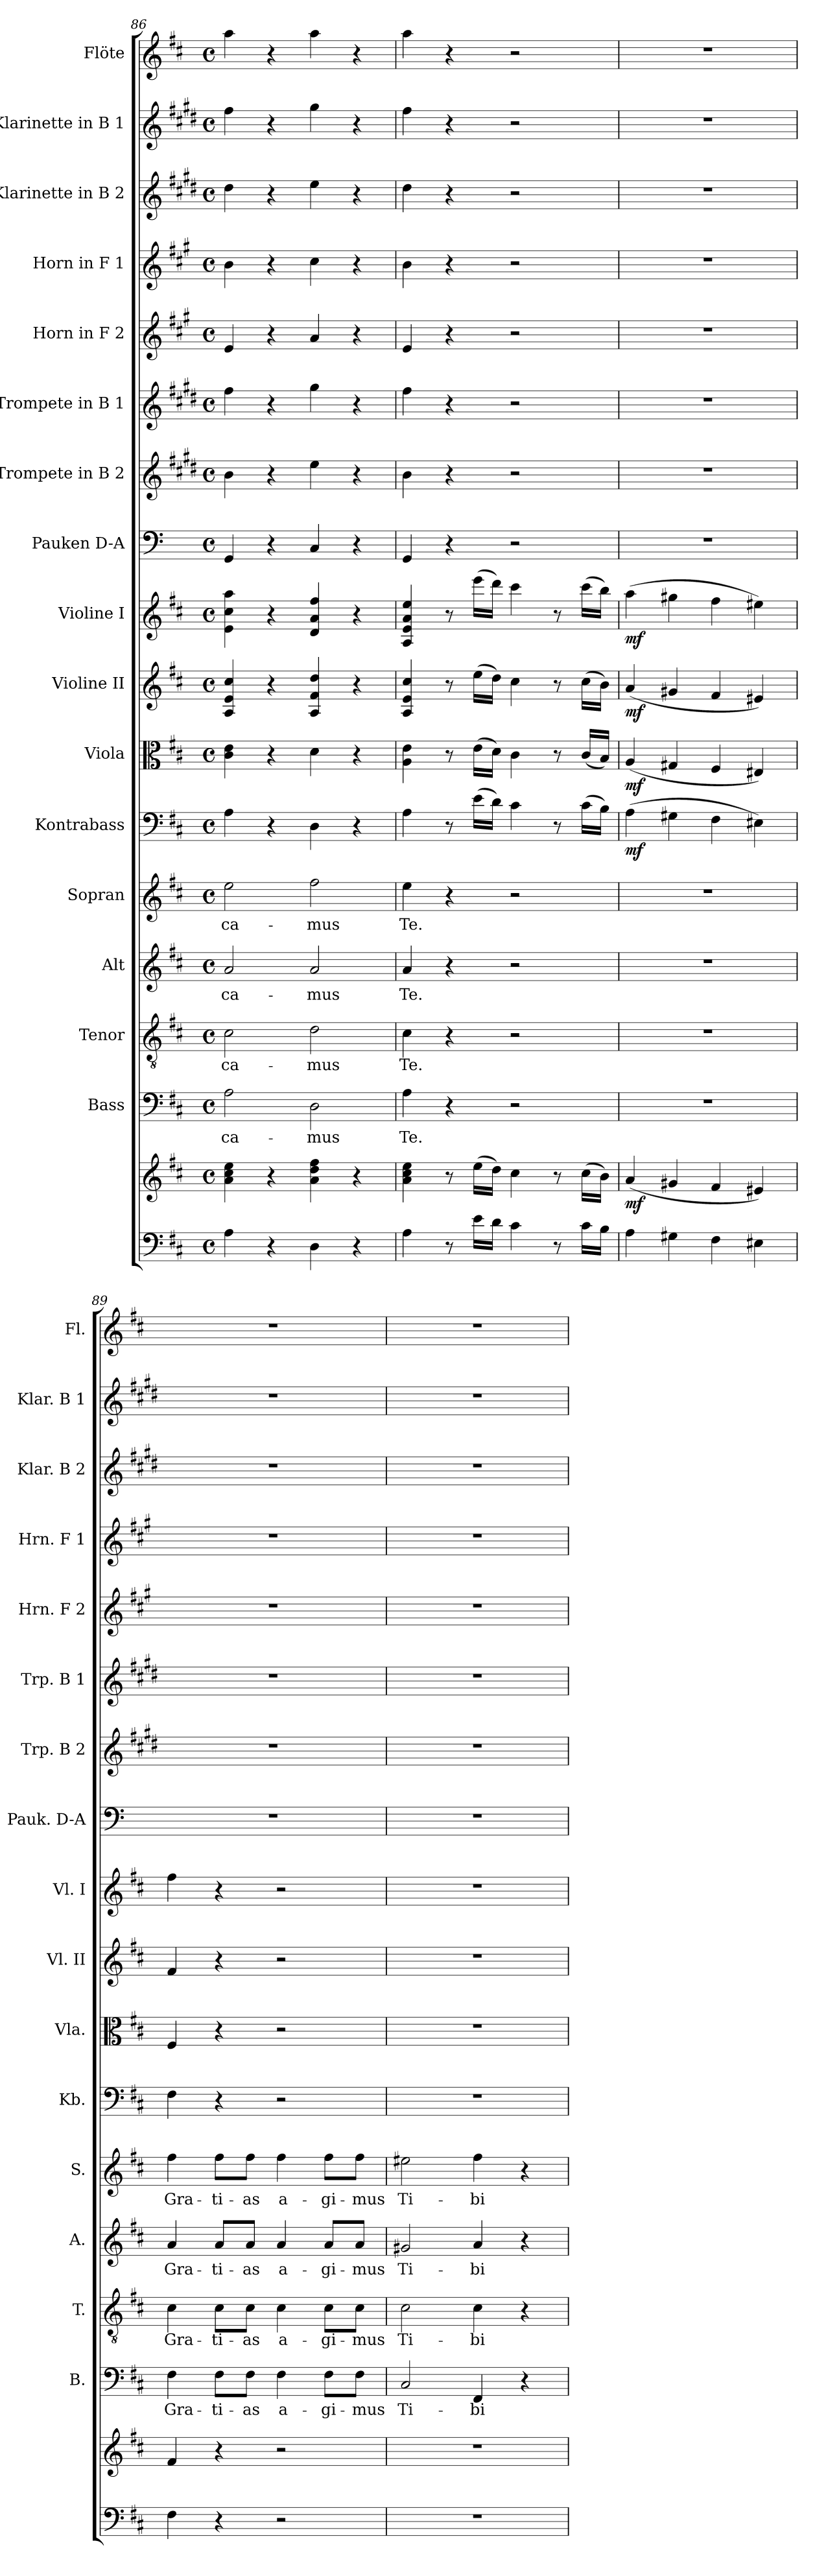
**kern	**kern	**dynam	**kern	**text	**kern	**text	**kern	**text	**kern	**text	**kern	**dynam	**kern	**dynam	**kern	**dynam	**kern	**dynam	**kern	**kern	**kern	**kern	**kern	**kern	**kern	**kern
*part17	*part17	*part17	*part16	*part16	*part15	*part15	*part14	*part14	*part13	*part13	*part12	*part12	*part11	*part11	*part10	*part10	*part9	*part9	*part8	*part7	*part6	*part5	*part4	*part3	*part2	*part1
*staff18	*staff17	*staff17/18	*staff16	*staff16	*staff15	*staff15	*staff14	*staff14	*staff13	*staff13	*staff12	*staff12	*staff11	*staff11	*staff10	*staff10	*staff9	*staff9	*staff8	*staff7	*staff6	*staff5	*staff4	*staff3	*staff2	*staff1
*	*	*	*I"Bass	*	*I"Tenor	*	*I"Alt	*	*I"Sopran	*	*I"Kontrabass	*	*I"Viola	*	*I"Violine II	*	*I"Violine I	*	*I"Pauken D-A	*I"Trompete in B 2	*I"Trompete in B 1	*I"Horn in F 2	*I"Horn in F 1	*I"Klarinette in B 2	*I"Klarinette in B 1	*I"Flöte
*	*	*	*I'B.	*	*I'T.	*	*I'A.	*	*I'S.	*	*I'Kb.	*	*I'Vla.	*	*I'Vl. II	*	*I'Vl. I	*	*I'Pauk. D-A	*I'Trp. B 2	*I'Trp. B 1	*I'Hrn. F 2	*I'Hrn. F 1	*I'Klar. B 2	*I'Klar. B 1	*I'Fl.
!!LO:PB:g=z
*clefF4	*clefG2	*	*clefF4	*	*clefGv2	*	*clefG2	*	*clefG2	*	*clefF4	*	*clefC3	*	*clefG2	*	*clefG2	*	*clefF4	*clefG2	*clefG2	*clefG2	*clefG2	*clefG2	*clefG2	*clefG2
*	*	*	*	*	*	*	*	*	*	*	*ITrd7c12	*	*	*	*	*	*	*	*ITrd-1c-2	*ITrd1c2	*ITrd1c2	*ITrd4c7	*ITrd4c7	*ITrd1c2	*ITrd1c2	*
*k[f#c#]	*k[f#c#]	*	*k[f#c#]	*	*k[f#c#]	*	*k[f#c#]	*	*k[f#c#]	*	*k[f#c#]	*	*k[f#c#]	*	*k[f#c#]	*	*k[f#c#]	*	*k[f#c#]	*k[f#c#]	*k[f#c#]	*k[f#c#]	*k[f#c#]	*k[f#c#]	*k[f#c#]	*k[f#c#]
*D:	*D:	*	*D:	*	*D:	*	*D:	*	*D:	*	*D:	*	*D:	*	*D:	*	*D:	*	*D:	*D:	*D:	*D:	*D:	*D:	*D:	*D:
*M4/4	*M4/4	*	*M4/4	*	*M4/4	*	*M4/4	*	*M4/4	*	*M4/4	*	*M4/4	*	*M4/4	*	*M4/4	*	*M4/4	*M4/4	*M4/4	*M4/4	*M4/4	*M4/4	*M4/4	*M4/4
*met(c)	*met(c)	*	*met(c)	*	*met(c)	*	*met(c)	*	*met(c)	*	*met(c)	*	*met(c)	*	*met(c)	*	*met(c)	*	*met(c)	*met(c)	*met(c)	*met(c)	*met(c)	*met(c)	*met(c)	*met(c)
=86	=86	=86	=86	=86	=86	=86	=86	=86	=86	=86	=86	=86	=86	=86	=86	=86	=86	=86	=86	=86	=86	=86	=86	=86	=86	=86
!	!	!	!	!LO:LY:b	!	!LO:LY:b	!	!LO:LY:b	!	!LO:LY:b	!	!	!	!	!	!	!	!	!	!	!	!	!	!	!	!
4A\	4a\ 4cc#\ 4ee\	.	2A\	-ca-	2c#\	-ca-	2a/	-ca-	2ee\	-ca-	4AA\	.	4c#\ 4e\	.	4A/ 4e/ 4cc#/	.	4e\ 4cc#\ 4aa\	.	4AA/	4a\	4ee\	4A/	4e\	4cc#\	4ee\	4aa\
4r	4r	.	.	.	.	.	.	.	.	.	4r	.	4r	.	4r	.	4r	.	4r	4r	4r	4r	4r	4r	4r	4r
!	!	!	!	!LO:LY:b	!	!LO:LY:b	!	!LO:LY:b	!	!LO:LY:b	!	!	!	!	!	!	!	!	!	!	!	!	!	!	!	!
4D\	4a\ 4dd\ 4ff#\	.	2D\	-mus	2d\	-mus	2a/	-mus	2ff#\	-mus	4DD\	.	4d\	.	4A/ 4f#/ 4dd/	.	4d/ 4a/ 4ff#/	.	4D/	4dd\	4ff#\	4d/	4f#\	4dd\	4ff#\	4aa\
4r	4r	.	.	.	.	.	.	.	.	.	4r	.	4r	.	4r	.	4r	.	4r	4r	4r	4r	4r	4r	4r	4r
=87	=87	=87	=87	=87	=87	=87	=87	=87	=87	=87	=87	=87	=87	=87	=87	=87	=87	=87	=87	=87	=87	=87	=87	=87	=87	=87
!	!	!	!	!LO:LY:b	!	!LO:LY:b	!	!LO:LY:b	!	!LO:LY:b	!	!	!	!	!	!	!	!	!	!	!	!	!	!	!	!
4A\	4a\ 4cc#\ 4ee\	.	4A\	Te.	4c#\	Te.	4a/	Te.	4ee\	Te.	4AA\	.	4A\ 4e\	.	4A/ 4e/ 4cc#/	.	4A/ 4e/ 4a/ 4ee/	.	4AA/	4a\	4ee\	4A/	4e\	4cc#\	4ee\	4aa\
8r	8r	.	4r	.	4r	.	4r	.	4r	.	8r	.	8r	.	8r	.	8r	.	4r	4r	4r	4r	4r	4r	4r	4r
16e\LL	(>16ee\LL	.	.	.	.	.	.	.	.	.	(>16E\LL	.	(>16e\LL	.	(>16ee\LL	.	(>16eee\LL	.	.	.	.	.	.	.	.	.
16d\JJ	16dd\JJ)	.	.	.	.	.	.	.	.	.	16D\JJ)	.	16d\JJ)	.	16dd\JJ)	.	16ddd\JJ)	.	.	.	.	.	.	.	.	.
4c#\	4cc#\	.	2r	.	2r	.	2r	.	2r	.	4C#\	.	4c#\	.	4cc#\	.	4ccc#\	.	2r	2r	2r	2r	2r	2r	2r	2r
8r	8r	.	.	.	.	.	.	.	.	.	8r	.	8r	.	8r	.	8r	.	.	.	.	.	.	.	.	.
16c#\LL	(>16cc#\LL	.	.	.	.	.	.	.	.	.	(>16C#\LL	.	(<16c#/LL	.	(>16cc#\LL	.	(>16ccc#\LL	.	.	.	.	.	.	.	.	.
16B\JJ	16b\JJ)	.	.	.	.	.	.	.	.	.	16BB\JJ)	.	16B/JJ)	.	16b\JJ)	.	16bb\JJ)	.	.	.	.	.	.	.	.	.
=88	=88	=88	=88	=88	=88	=88	=88	=88	=88	=88	=88	=88	=88	=88	=88	=88	=88	=88	=88	=88	=88	=88	=88	=88	=88	=88
!	!	!LO:DY:b	!	!	!	!	!	!	!	!	!	!LO:DY:b	!	!LO:DY:b	!	!LO:DY:b	!	!LO:DY:b	!	!	!	!	!	!	!	!
4A\	(<4a/	mf	1r	.	1r	.	1r	.	1r	.	(>4AA\	mf	(<4A/	mf	(<4a/	mf	(>4aa\	mf	1r	1r	1r	1r	1r	1r	1r	1r
4G#X\	4g#X/	.	.	.	.	.	.	.	.	.	4GG#X\	.	4G#X/	.	4g#X/	.	4gg#X\	.	.	.	.	.	.	.	.	.
4F#\	4f#/	.	.	.	.	.	.	.	.	.	4FF#\	.	4F#/	.	4f#/	.	4ff#\	.	.	.	.	.	.	.	.	.
4E#X\	4e#X/)	.	.	.	.	.	.	.	.	.	4EE#X\)	.	4E#X/)	.	4e#X/)	.	4ee#X\)	.	.	.	.	.	.	.	.	.
=89	=89	=89	=89	=89	=89	=89	=89	=89	=89	=89	=89	=89	=89	=89	=89	=89	=89	=89	=89	=89	=89	=89	=89	=89	=89	=89
!	!	!	!	!LO:LY:b	!	!LO:LY:b	!	!LO:LY:b	!	!LO:LY:b	!	!	!	!	!	!	!	!	!	!	!	!	!	!	!	!
4F#\	4f#/	.	4F#\	Gra-	4c#\	Gra-	4a/	Gra-	4ff#\	Gra-	4FF#\	.	4F#/	.	4f#/	.	4ff#\	.	1r	1r	1r	1r	1r	1r	1r	1r
!	!	!	!	!LO:LY:b	!	!LO:LY:b	!	!LO:LY:b	!	!LO:LY:b	!	!	!	!	!	!	!	!	!	!	!	!	!	!	!	!
4r	4r	.	8F#\L	-ti-	8c#\L	-ti-	8a/L	-ti-	8ff#\L	-ti-	4r	.	4r	.	4r	.	4r	.	.	.	.	.	.	.	.	.
!	!	!	!	!LO:LY:b	!	!LO:LY:b	!	!LO:LY:b	!	!LO:LY:b	!	!	!	!	!	!	!	!	!	!	!	!	!	!	!	!
.	.	.	8F#\J	-as	8c#\J	-as	8a/J	-as	8ff#\J	-as	.	.	.	.	.	.	.	.	.	.	.	.	.	.	.	.
!	!	!	!	!LO:LY:b	!	!LO:LY:b	!	!LO:LY:b	!	!LO:LY:b	!	!	!	!	!	!	!	!	!	!	!	!	!	!	!	!
2r	2r	.	4F#\	a-	4c#\	a-	4a/	a-	4ff#\	a-	2r	.	2r	.	2r	.	2r	.	.	.	.	.	.	.	.	.
!	!	!	!	!LO:LY:b	!	!LO:LY:b	!	!LO:LY:b	!	!LO:LY:b	!	!	!	!	!	!	!	!	!	!	!	!	!	!	!	!
.	.	.	8F#\L	-gi-	8c#\L	-gi-	8a/L	-gi-	8ff#\L	-gi-	.	.	.	.	.	.	.	.	.	.	.	.	.	.	.	.
!	!	!	!	!LO:LY:b	!	!LO:LY:b	!	!LO:LY:b	!	!LO:LY:b	!	!	!	!	!	!	!	!	!	!	!	!	!	!	!	!
.	.	.	8F#\J	-mus	8c#\J	-mus	8a/J	-mus	8ff#\J	-mus	.	.	.	.	.	.	.	.	.	.	.	.	.	.	.	.
=90	=90	=90	=90	=90	=90	=90	=90	=90	=90	=90	=90	=90	=90	=90	=90	=90	=90	=90	=90	=90	=90	=90	=90	=90	=90	=90
!	!	!	!	!LO:LY:b	!	!LO:LY:b	!	!LO:LY:b	!	!LO:LY:b	!	!	!	!	!	!	!	!	!	!	!	!	!	!	!	!
1r	1r	.	2C#/	Ti-	2c#\	Ti-	2g#X/	Ti-	2ee#X\	Ti-	1r	.	1r	.	1r	.	1r	.	1r	1r	1r	1r	1r	1r	1r	1r
!	!	!	!	!LO:LY:b	!	!LO:LY:b	!	!LO:LY:b	!	!LO:LY:b	!	!	!	!	!	!	!	!	!	!	!	!	!	!	!	!
.	.	.	4FF#/	-bi	4c#\	-bi	4a/	-bi	4ff#\	-bi	.	.	.	.	.	.	.	.	.	.	.	.	.	.	.	.
.	.	.	4r	.	4r	.	4r	.	4r	.	.	.	.	.	.	.	.	.	.	.	.	.	.	.	.	.
=	=	=	=	=	=	=	=	=	=	=	=	=	=	=	=	=	=	=	=	=	=	=	=	=	=	=
*-	*-	*-	*-	*-	*-	*-	*-	*-	*-	*-	*-	*-	*-	*-	*-	*-	*-	*-	*-	*-	*-	*-	*-	*-	*-	*-
